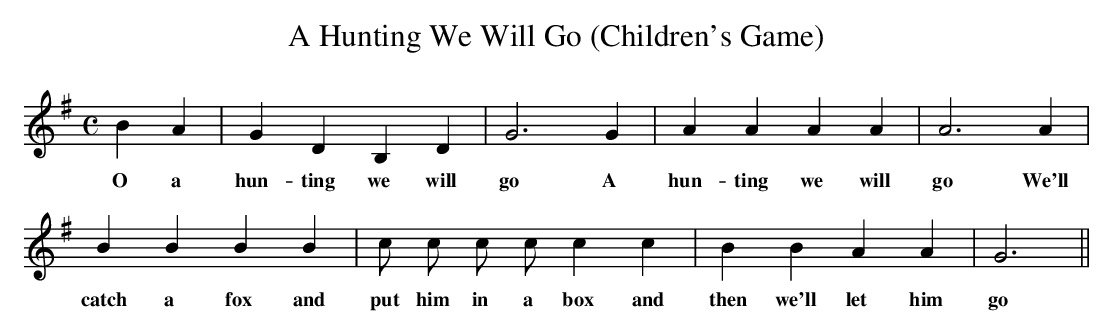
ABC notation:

X:1
T:A Hunting We Will Go (Children's Game)
M:C
L:1/4
K:G
B A | 	G D B, D | G3 G | A A A A | A3 A |
w:O a hun-ting we will go A hun-ting we will go We'll
B B B B | c/ c/ c/ c/ c c | B B A A | G3	||
w:catch a fox and put him in a box and then we'll let him go
